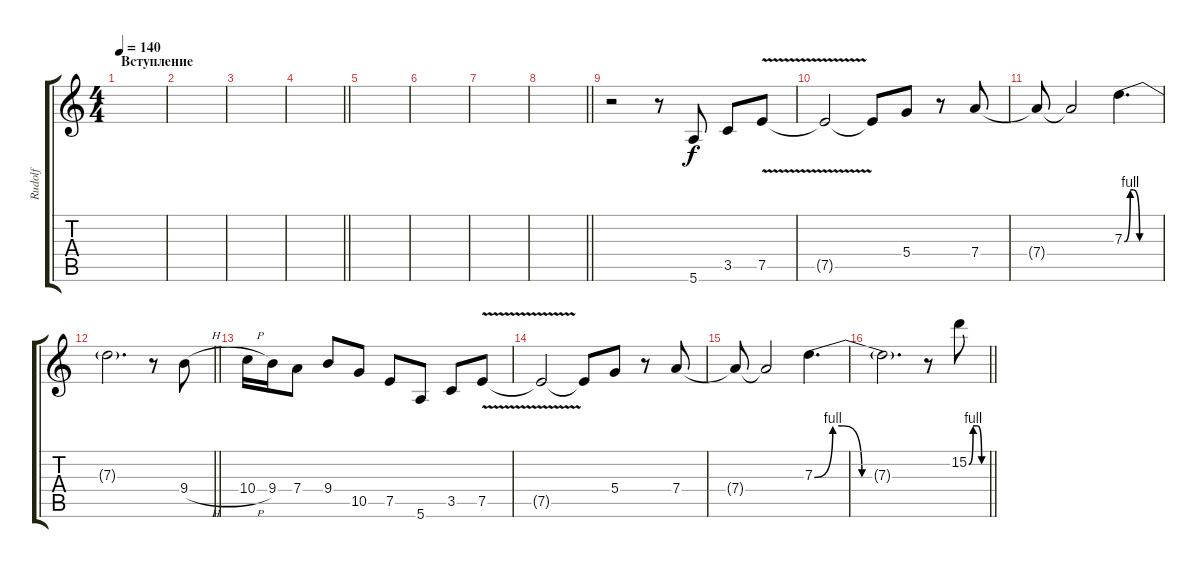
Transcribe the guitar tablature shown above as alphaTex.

\track ("Rudolf" "Rudolf") {instrument overdrivenguitar}
\staff {score tabs}
\tuning (E4 B3 G3 D3 A2 E2) {hide}
\ts (4 4)
\section ("" "Вступление")
\tempo 140
\clef g2
\ks c
|
|
|
\barLineRight lightlight
|
|
|
|
\barLineRight lightlight
|
r.2 r.8 5.6.8 3.5.8 7.5{v}.8 |
7.5{t}.2 7.5{t}.8 5.4.8 r.8 7.4.8 |
7.4{t}.8 7.4{t}.2 7.3{be (custom 0 0 10 4 15 4 26 0 60 0)}.4{d} |
\barLineRight lightlight
7.3{t}.2{d} r.8 9.4{h}.8 |
10.4{h}.16 9.4.16 7.4.8 9.4.8 10.5.8 7.5.8 5.6.8 3.5.8 7.5{v}.8 |
7.5{t}.2 7.5{t}.8 5.4.8 r.8 7.4.8 |
7.4{t}.8 7.4{t}.2 7.3{be (custom 0 0 10 4 15 4 26 0 60 0)}.4{d} |
\barLineRight lightlight
7.3{t}.2{d} r.8 15.2{be (custom 0 0 15 4 30 4 45 0 60 0)}.8
